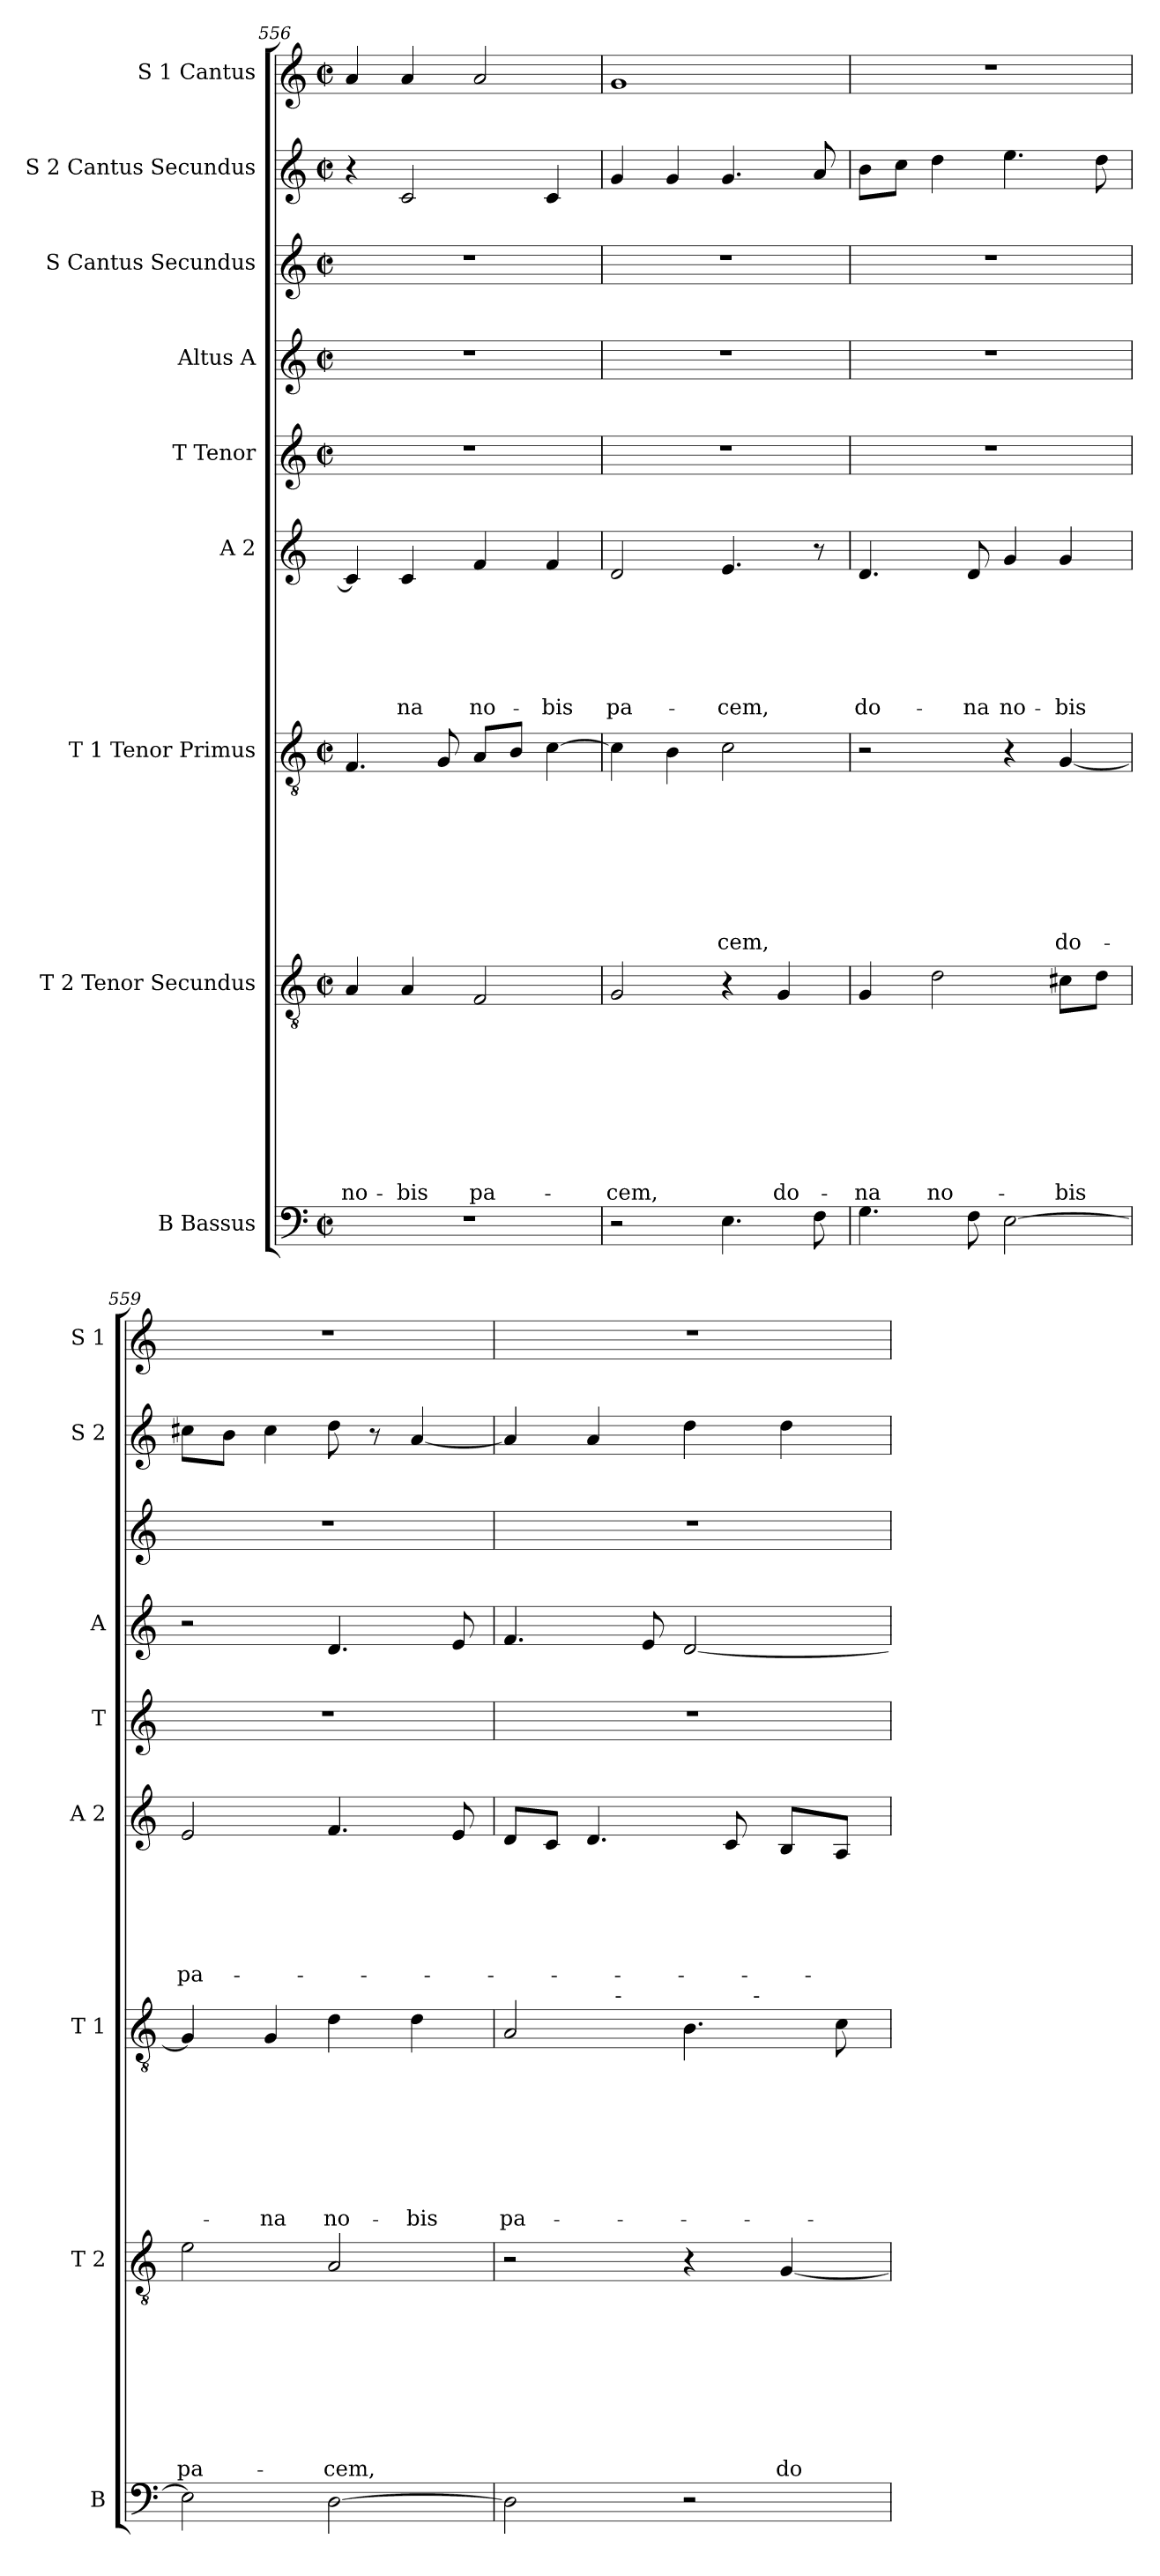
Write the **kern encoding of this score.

**kern	**kern	**text	**text	**text	**text	**text	**text	**text	**text	**text	**kern	**text	**text	**text	**text	**text	**text	**text	**text	**kern	**text	**text	**text	**text	**text	**text	**kern	**kern	**kern	**kern	**kern
*part9	*part8	*part8	*part8	*part8	*part8	*part8	*part8	*part8	*part8	*part8	*part7	*part7	*part7	*part7	*part7	*part7	*part7	*part7	*part7	*part6	*part6	*part6	*part6	*part6	*part6	*part6	*part5	*part4	*part3	*part2	*part1
*staff9	*staff8	*staff8	*staff8	*staff8	*staff8	*staff8	*staff8	*staff8	*staff8	*staff8	*staff7	*staff7	*staff7	*staff7	*staff7	*staff7	*staff7	*staff7	*staff7	*staff6	*staff6	*staff6	*staff6	*staff6	*staff6	*staff6	*staff5	*staff4	*staff3	*staff2	*staff1
*I"B Bassus	*I"T 2 Tenor Secundus	*	*	*	*	*	*	*	*	*	*I"T 1 Tenor Primus	*	*	*	*	*	*	*	*	*I"A 2	*	*	*	*	*	*	*I"T Tenor	*I"Altus A	*I"S Cantus Secundus	*I"S 2 Cantus Secundus	*I"S 1 Cantus
*I'B	*I'T 2	*	*	*	*	*	*	*	*	*	*I'T 1	*	*	*	*	*	*	*	*	*I'A 2	*	*	*	*	*	*	*I'T	*I'A	*	*I'S 2	*I'S 1
*clefF4	*clefGv2	*	*	*	*	*	*	*	*	*	*clefGv2	*	*	*	*	*	*	*	*	*clefG2	*	*	*	*	*	*	*clefG2	*clefG2	*clefG2	*clefG2	*clefG2
*k[]	*k[]	*	*	*	*	*	*	*	*	*	*k[]	*	*	*	*	*	*	*	*	*k[]	*	*	*	*	*	*	*k[]	*k[]	*k[]	*k[]	*k[]
*C:	*C:	*	*	*	*	*	*	*	*	*	*C:	*	*	*	*	*	*	*	*	*C:	*	*	*	*	*	*	*C:	*C:	*C:	*C:	*C:
*M2/2	*M2/2	*	*	*	*	*	*	*	*	*	*M2/2	*	*	*	*	*	*	*	*	*	*	*	*	*	*	*	*M2/2	*M2/2	*M2/2	*M2/2	*M2/2
*met(c|)	*met(c|)	*	*	*	*	*	*	*	*	*	*met(c|)	*	*	*	*	*	*	*	*	*	*	*	*	*	*	*	*met(c|)	*met(c|)	*met(c|)	*met(c|)	*met(c|)
=556	=556	=556	=556	=556	=556	=556	=556	=556	=556	=556	=556	=556	=556	=556	=556	=556	=556	=556	=556	=556	=556	=556	=556	=556	=556	=556	=556	=556	=556	=556	=556
!	!	!	!	!	!	!	!	!	!	!LO:LY:b	!	!	!	!	!	!	!	!	!	!	!	!	!	!	!	!	!	!	!	!	!
1r	4A/	.	.	.	.	.	.	.	.	no-	4.F/	.	.	.	.	.	.	.	.	4c/]	.	.	.	.	.	.	1r	1r	1r	4r	4a/
!	!	!	!	!	!	!	!	!	!	!LO:LY:b	!	!	!	!	!	!	!	!	!	!	!	!	!	!	!	!LO:LY:b	!	!	!	!	!
.	4A/	.	.	.	.	.	.	.	.	-bis	.	.	.	.	.	.	.	.	.	4c/	.	.	.	.	.	-na	.	.	.	2c/	4a/
.	.	.	.	.	.	.	.	.	.	.	8G/	.	.	.	.	.	.	.	.	.	.	.	.	.	.	.	.	.	.	.	.
!	!	!	!	!	!	!	!	!	!	!LO:LY:b	!	!	!	!	!	!	!	!	!	!	!	!	!	!	!	!LO:LY:b	!	!	!	!	!
.	2F/	.	.	.	.	.	.	.	.	pa-	8A/L	.	.	.	.	.	.	.	.	4f/	.	.	.	.	.	no-	.	.	.	.	2a/
.	.	.	.	.	.	.	.	.	.	.	8B/J	.	.	.	.	.	.	.	.	.	.	.	.	.	.	.	.	.	.	.	.
!	!	!	!	!	!	!	!	!	!	!	!	!	!	!	!	!	!	!	!	!	!	!	!	!	!	!LO:LY:b	!	!	!	!	!
.	.	.	.	.	.	.	.	.	.	.	[>4c\	.	.	.	.	.	.	.	.	4f/	.	.	.	.	.	-bis	.	.	.	4c/	.
=557	=557	=557	=557	=557	=557	=557	=557	=557	=557	=557	=557	=557	=557	=557	=557	=557	=557	=557	=557	=557	=557	=557	=557	=557	=557	=557	=557	=557	=557	=557	=557
!	!	!	!	!	!	!	!	!	!	!LO:LY:b	!	!	!	!	!	!	!	!	!	!	!	!	!	!	!	!LO:LY:b	!	!	!	!	!
2r	2G/	.	.	.	.	.	.	.	.	-cem,	4c\]	.	.	.	.	.	.	.	.	2d/	.	.	.	.	.	pa-	1r	1r	1r	4g/	1g
.	.	.	.	.	.	.	.	.	.	.	4B\	.	.	.	.	.	.	.	.	.	.	.	.	.	.	.	.	.	.	4g/	.
!	!	!	!	!	!	!	!	!	!	!	!	!	!	!	!	!	!	!	!LO:LY:b	!	!	!	!	!	!	!LO:LY:b	!	!	!	!	!
4.E\	4r	.	.	.	.	.	.	.	.	.	2c\	.	.	.	.	.	.	.	-cem,	4.e/	.	.	.	.	.	-cem,	.	.	.	4.g/	.
!	!	!	!	!	!	!	!	!	!	!LO:LY:b	!	!	!	!	!	!	!	!	!	!	!	!	!	!	!	!	!	!	!	!	!
.	4G/	.	.	.	.	.	.	.	.	do-	.	.	.	.	.	.	.	.	.	.	.	.	.	.	.	.	.	.	.	.	.
8F\	.	.	.	.	.	.	.	.	.	.	.	.	.	.	.	.	.	.	.	8r	.	.	.	.	.	.	.	.	.	8a/	.
=558	=558	=558	=558	=558	=558	=558	=558	=558	=558	=558	=558	=558	=558	=558	=558	=558	=558	=558	=558	=558	=558	=558	=558	=558	=558	=558	=558	=558	=558	=558	=558
!	!	!	!	!	!	!	!	!	!	!LO:LY:b	!	!	!	!	!	!	!	!	!	!	!	!	!	!	!	!LO:LY:b	!	!	!	!	!
4.G\	4G/	.	.	.	.	.	.	.	.	-na	2r	.	.	.	.	.	.	.	.	4.d/	.	.	.	.	.	do-	1r	1r	1r	8b\L	1r
.	.	.	.	.	.	.	.	.	.	.	.	.	.	.	.	.	.	.	.	.	.	.	.	.	.	.	.	.	.	8cc\J	.
!	!	!	!	!	!	!	!	!	!	!LO:LY:b	!	!	!	!	!	!	!	!	!	!	!	!	!	!	!	!	!	!	!	!	!
.	2d\	.	.	.	.	.	.	.	.	no-	.	.	.	.	.	.	.	.	.	.	.	.	.	.	.	.	.	.	.	4dd\	.
!	!	!	!	!	!	!	!	!	!	!	!	!	!	!	!	!	!	!	!	!	!	!	!	!	!	!LO:LY:b	!	!	!	!	!
8F\	.	.	.	.	.	.	.	.	.	.	.	.	.	.	.	.	.	.	.	8d/	.	.	.	.	.	-na	.	.	.	.	.
!	!	!	!	!	!	!	!	!	!	!	!	!	!	!	!	!	!	!	!	!	!	!	!	!	!	!LO:LY:b	!	!	!	!	!
[>2E\	.	.	.	.	.	.	.	.	.	.	4r	.	.	.	.	.	.	.	.	4g/	.	.	.	.	.	no-	.	.	.	4.ee\	.
!	!	!	!	!	!	!	!	!	!	!LO:LY:b	!	!	!	!	!	!	!	!	!LO:LY:b	!	!	!	!	!	!	!LO:LY:b	!	!	!	!	!
.	8c#X\L	.	.	.	.	.	.	.	.	-bis	[<4G/	.	.	.	.	.	.	.	do-	4g/	.	.	.	.	.	-bis	.	.	.	.	.
.	8d\J	.	.	.	.	.	.	.	.	.	.	.	.	.	.	.	.	.	.	.	.	.	.	.	.	.	.	.	.	8dd\	.
=559	=559	=559	=559	=559	=559	=559	=559	=559	=559	=559	=559	=559	=559	=559	=559	=559	=559	=559	=559	=559	=559	=559	=559	=559	=559	=559	=559	=559	=559	=559	=559
!	!	!	!	!	!	!	!	!	!	!LO:LY:b	!	!	!	!	!	!	!	!	!	!	!	!	!	!	!	!LO:LY:b	!	!	!	!	!
2E\]	2e\	.	.	.	.	.	.	.	.	pa-	4G/]	.	.	.	.	.	.	.	.	2e/	.	.	.	.	.	pa-	1r	2r	1r	8cc#X\L	1r
.	.	.	.	.	.	.	.	.	.	.	.	.	.	.	.	.	.	.	.	.	.	.	.	.	.	.	.	.	.	8b\J	.
!	!	!	!	!	!	!	!	!	!	!	!	!	!	!	!	!	!	!	!LO:LY:b	!	!	!	!	!	!	!	!	!	!	!	!
.	.	.	.	.	.	.	.	.	.	.	4G/	.	.	.	.	.	.	.	-na	.	.	.	.	.	.	.	.	.	.	4cc#\	.
!	!	!	!	!	!	!	!	!	!	!LO:LY:b	!	!	!	!	!	!	!	!	!LO:LY:b	!	!	!	!	!	!	!	!	!	!	!	!
[<2D\	2A/	.	.	.	.	.	.	.	.	-cem,	4d\	.	.	.	.	.	.	.	no-	4.f/	.	.	.	.	.	.	.	4.d/	.	8dd\	.
.	.	.	.	.	.	.	.	.	.	.	.	.	.	.	.	.	.	.	.	.	.	.	.	.	.	.	.	.	.	8r	.
!	!	!	!	!	!	!	!	!	!	!	!	!	!	!	!	!	!	!	!LO:LY:b	!	!	!	!	!	!	!	!	!	!	!	!
.	.	.	.	.	.	.	.	.	.	.	4d\	.	.	.	.	.	.	.	-bis	.	.	.	.	.	.	.	.	.	.	[<4a/	.
.	.	.	.	.	.	.	.	.	.	.	.	.	.	.	.	.	.	.	.	8e/	.	.	.	.	.	.	.	8e/	.	.	.
!!LO:LB:g=z
=560	=560	=560	=560	=560	=560	=560	=560	=560	=560	=560	=560	=560	=560	=560	=560	=560	=560	=560	=560	=560	=560	=560	=560	=560	=560	=560	=560	=560	=560	=560	=560
!	!	!	!	!	!	!	!	!	!	!	!LO:TX:a:t=-	!	!	!	!	!	!	!	!	!	!	!	!	!	!	!	!	!	!	!	!
!	!	!	!	!	!	!	!	!	!	!	!	!	!	!	!	!	!	!	!LO:LY:b	!	!	!	!	!	!	!	!	!	!	!	!
*	*	*	*	*	*	*	*	*	*	*	*^	*	*	*	*	*	*	*	*	*	*	*	*	*	*	*	*	*	*	*	*
*	*	*	*	*	*	*	*	*	*	*	*	*^	*	*	*	*	*	*	*	*	*	*	*	*	*	*	*	*	*	*	*	*
2D\]	2r	.	.	.	.	.	.	.	.	.	2A/	4ryy	2ryy	.	.	.	.	.	.	.	pa-	8d/L	.	.	.	.	.	.	1r	4.f/	1r	4a/]	1r
.	.	.	.	.	.	.	.	.	.	.	.	.	.	.	.	.	.	.	.	.	.	8c/J	.	.	.	.	.	.	.	.	.	.	.
.	.	.	.	.	.	.	.	.	.	.	.	16ryy	.	.	.	.	.	.	.	.	.	4.d/	.	.	.	.	.	.	.	.	.	4a/	.
!	!	!	!	!	!	!	!	!	!	!	!	!LO:TX:a:t=-	!	!	!	!	!	!	!	!	!	!	!	!	!	!	!	!	!	!	!	!	!
.	.	.	.	.	.	.	.	.	.	.	.	2ryy	.	.	.	.	.	.	.	.	.	.	.	.	.	.	.	.	.	.	.	.	.
.	.	.	.	.	.	.	.	.	.	.	.	.	.	.	.	.	.	.	.	.	.	.	.	.	.	.	.	.	.	8e/	.	.	.
2r	4r	.	.	.	.	.	.	.	.	.	4.B\	.	8.ryy	.	.	.	.	.	.	.	.	.	.	.	.	.	.	.	.	[<2d/	.	4dd\	.
.	.	.	.	.	.	.	.	.	.	.	.	.	.	.	.	.	.	.	.	.	.	8c/	.	.	.	.	.	.	.	.	.	.	.
!	!	!	!	!	!	!	!	!	!	!	!	!	!LO:TX:a:t=-	!	!	!	!	!	!	!	!	!	!	!	!	!	!	!	!	!	!	!	!
.	.	.	.	.	.	.	.	.	.	.	.	.	4ryy	.	.	.	.	.	.	.	.	.	.	.	.	.	.	.	.	.	.	.	.
!	!	!	!	!	!	!	!	!	!	!LO:LY:b	!	!	!	!	!	!	!	!	!	!	!	!	!	!	!	!	!	!	!	!	!	!	!
.	[<4G/	.	.	.	.	.	.	.	.	do-	.	.	.	.	.	.	.	.	.	.	.	8B/L	.	.	.	.	.	.	.	.	.	4dd\	.
.	.	.	.	.	.	.	.	.	.	.	.	8.ryy	.	.	.	.	.	.	.	.	.	.	.	.	.	.	.	.	.	.	.	.	.
.	.	.	.	.	.	.	.	.	.	.	8c\	.	.	.	.	.	.	.	.	.	.	8A/J	.	.	.	.	.	.	.	.	.	.	.
.	.	.	.	.	.	.	.	.	.	.	.	.	16ryy	.	.	.	.	.	.	.	.	.	.	.	.	.	.	.	.	.	.	.	.
*	*	*	*	*	*	*	*	*	*	*	*v	*v	*v	*	*	*	*	*	*	*	*	*	*	*	*	*	*	*	*	*	*	*	*
=	=	=	=	=	=	=	=	=	=	=	=	=	=	=	=	=	=	=	=	=	=	=	=	=	=	=	=	=	=	=	=
*-	*-	*-	*-	*-	*-	*-	*-	*-	*-	*-	*-	*-	*-	*-	*-	*-	*-	*-	*-	*-	*-	*-	*-	*-	*-	*-	*-	*-	*-	*-	*-
